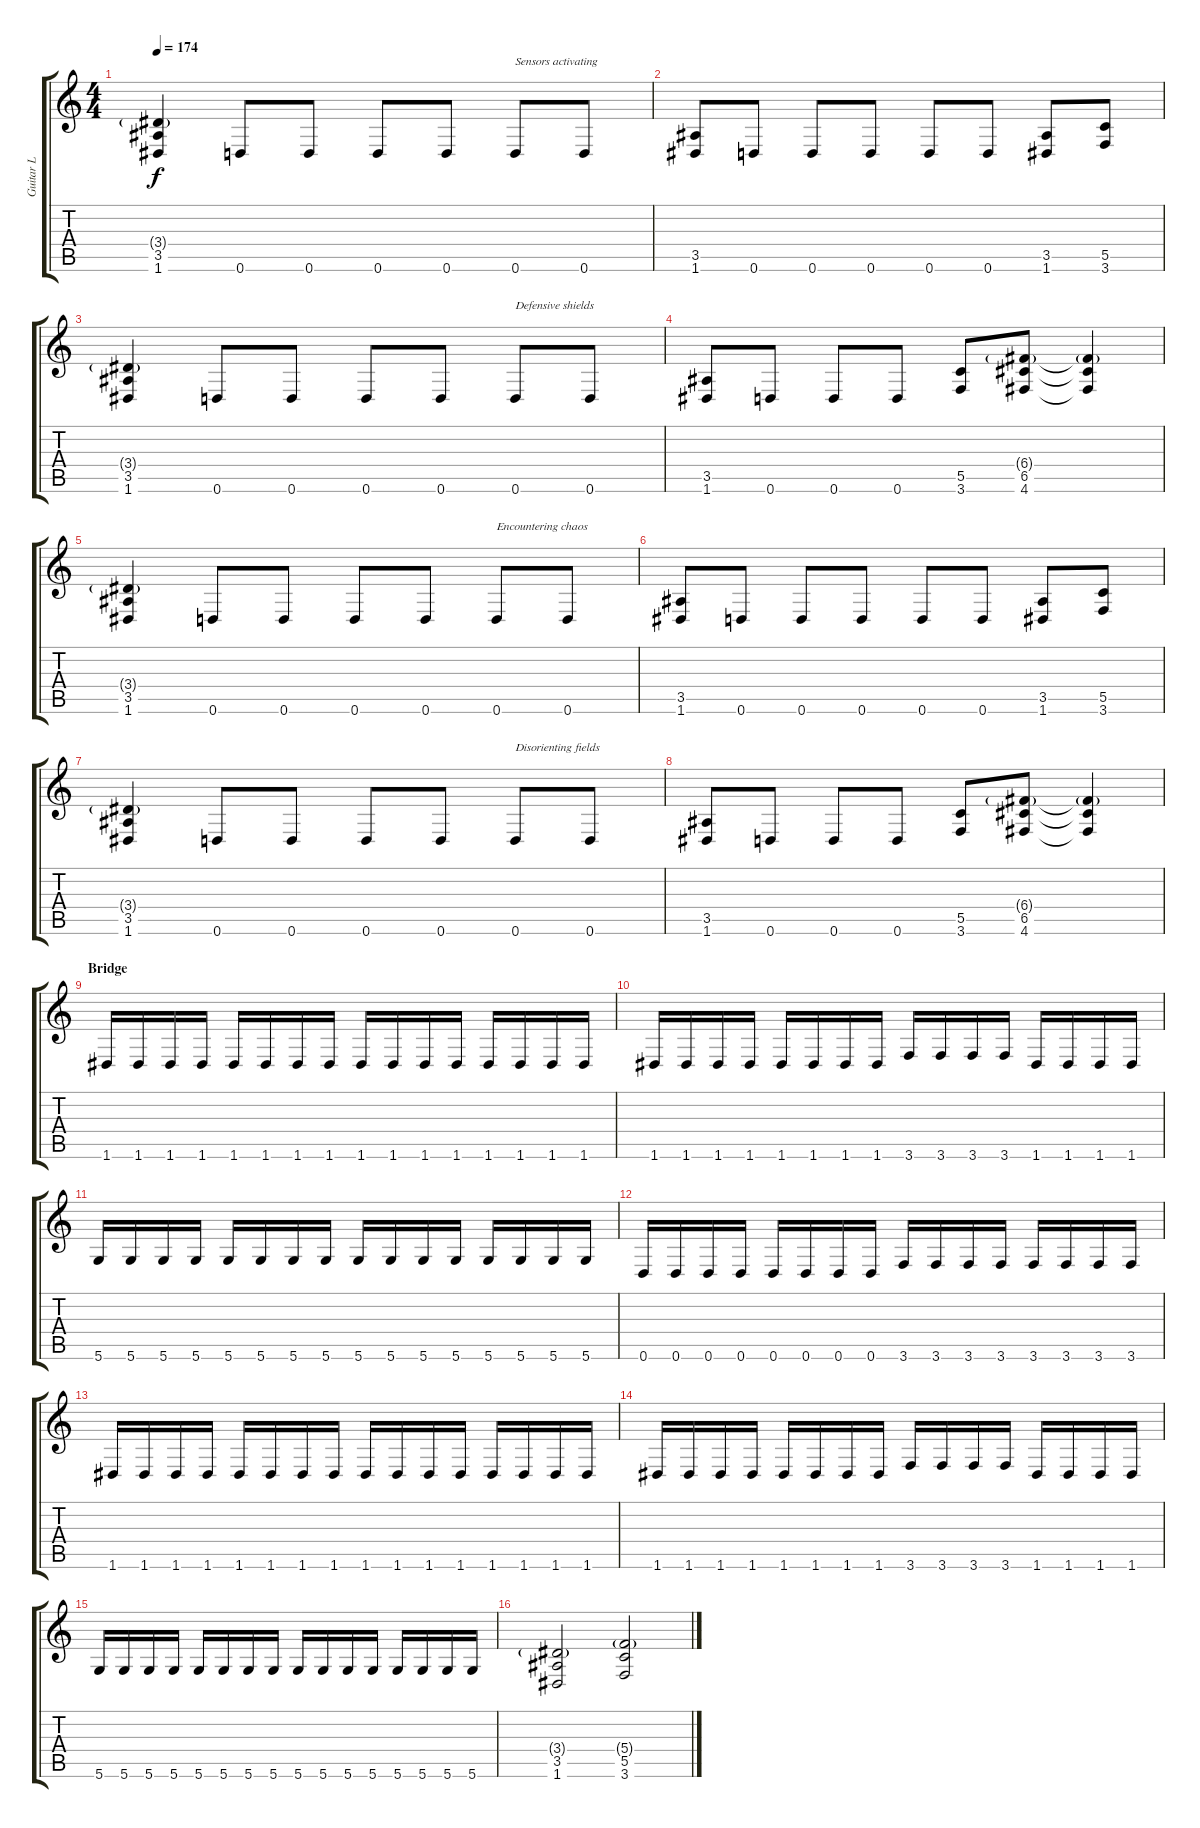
\track ("Guitar L" "Guitar L") {instrument distortionguitar}
\staff {score tabs}
\tuning (D4 A3 F3 C3 G2 D2) {hide}
\ts (4 4)
\tempo 174
\clef g2
\ks c
(3.4{g} 3.5 1.6).4{dy f} 0.6.8 0.6.8 0.6.8 0.6.8 0.6.8{txt "Sensors activating"} 0.6.8 |
(3.5 1.6).8 0.6.8 0.6.8 0.6.8 0.6.8 0.6.8 (3.5 1.6).8 (5.5 3.6).8 |
(3.4{g} 3.5 1.6).4 0.6.8 0.6.8 0.6.8 0.6.8 0.6.8{txt "Defensive shields"} 0.6.8 |
(3.5 1.6).8 0.6.8 0.6.8 0.6.8 (5.5 3.6).8 (6.4{g} 6.5 4.6).8 (6.4{g t} 6.5{t} 4.6{t}).4 |
(3.4{g} 3.5 1.6).4 0.6.8 0.6.8 0.6.8 0.6.8 0.6.8{txt "Encountering chaos"} 0.6.8 |
(3.5 1.6).8 0.6.8 0.6.8 0.6.8 0.6.8 0.6.8 (3.5 1.6).8 (5.5 3.6).8 |
(3.4{g} 3.5 1.6).4 0.6.8 0.6.8 0.6.8 0.6.8 0.6.8{txt "Disorienting fields"} 0.6.8 |
(3.5 1.6).8 0.6.8 0.6.8 0.6.8 (5.5 3.6).8 (6.4{g} 6.5 4.6).8 (6.4{g t} 6.5{t} 4.6{t}).4 |
\section ("" "Bridge")
1.6.16 1.6.16 1.6.16 1.6.16 1.6.16 1.6.16 1.6.16 1.6.16 1.6.16 1.6.16 1.6.16 1.6.16 1.6.16 1.6.16 1.6.16 1.6.16 |
1.6.16 1.6.16 1.6.16 1.6.16 1.6.16 1.6.16 1.6.16 1.6.16 3.6.16 3.6.16 3.6.16 3.6.16 1.6.16 1.6.16 1.6.16 1.6.16 |
5.6.16 5.6.16 5.6.16 5.6.16 5.6.16 5.6.16 5.6.16 5.6.16 5.6.16 5.6.16 5.6.16 5.6.16 5.6.16 5.6.16 5.6.16 5.6.16 |
0.6.16 0.6.16 0.6.16 0.6.16 0.6.16 0.6.16 0.6.16 0.6.16 3.6.16 3.6.16 3.6.16 3.6.16 3.6.16 3.6.16 3.6.16 3.6.16 |
1.6.16 1.6.16 1.6.16 1.6.16 1.6.16 1.6.16 1.6.16 1.6.16 1.6.16 1.6.16 1.6.16 1.6.16 1.6.16 1.6.16 1.6.16 1.6.16 |
1.6.16 1.6.16 1.6.16 1.6.16 1.6.16 1.6.16 1.6.16 1.6.16 3.6.16 3.6.16 3.6.16 3.6.16 1.6.16 1.6.16 1.6.16 1.6.16 |
5.6.16 5.6.16 5.6.16 5.6.16 5.6.16 5.6.16 5.6.16 5.6.16 5.6.16 5.6.16 5.6.16 5.6.16 5.6.16 5.6.16 5.6.16 5.6.16 |
(3.4{g} 3.5 1.6).2 (5.4{g} 5.5 3.6).2
